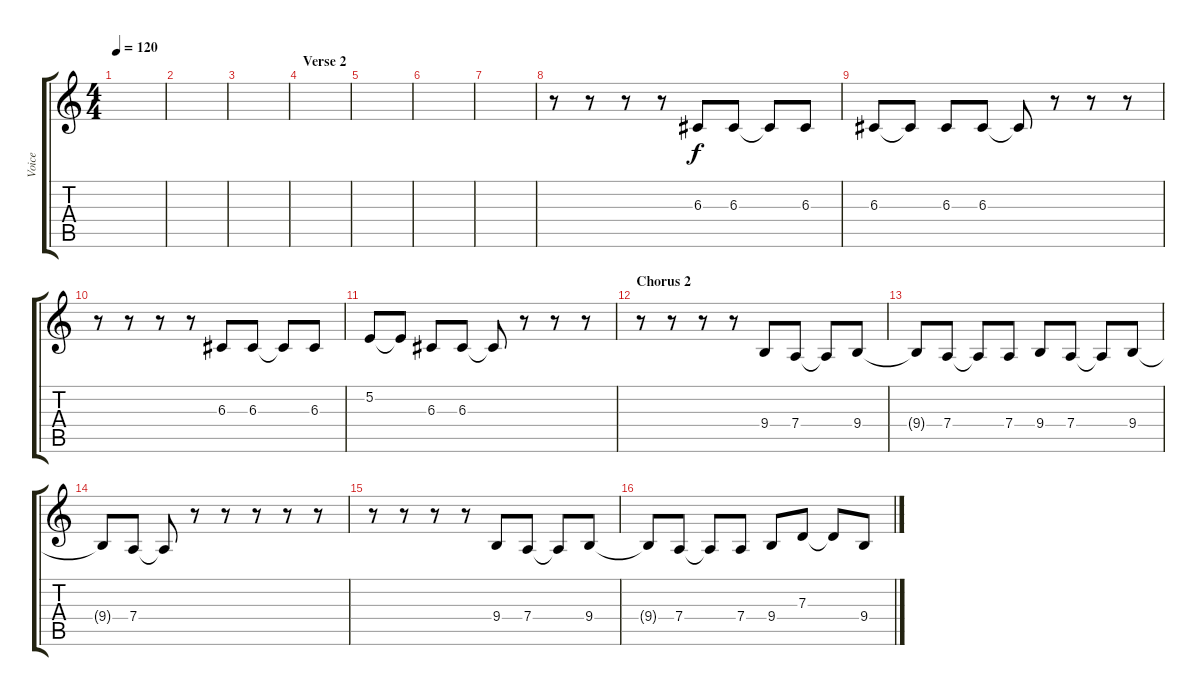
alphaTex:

\track ("Voice" "Voice") {instrument voiceoohs}
\staff {score tabs}
\tuning (E4 B3 G3 D3 A2 E2) {hide}
\ts (4 4)
\tempo 120
\clef g2
\ks c
|
|
|
\section ("" "Verse 2")
|
|
|
|
r.8 r.8 r.8 r.8 6.3.8 6.3.8 6.3{t}.8 6.3.8 |
6.3.8 6.3{t}.8 6.3.8 6.3.8 6.3{t}.8 r.8 r.8 r.8 |
r.8 r.8 r.8 r.8 6.3.8 6.3.8 6.3{t}.8 6.3.8 |
5.2.8 5.2{t}.8 6.3.8 6.3.8 6.3{t}.8 r.8 r.8 r.8 |
\section ("" "Chorus 2")
r.8 r.8 r.8 r.8 9.4.8 7.4.8 7.4{t}.8 9.4.8 |
9.4{t}.8 7.4.8 7.4{t}.8 7.4.8 9.4.8 7.4.8 7.4{t}.8 9.4.8 |
9.4{t}.8 7.4.8 7.4{t}.8 r.8 r.8 r.8 r.8 r.8 |
r.8 r.8 r.8 r.8 9.4.8 7.4.8 7.4{t}.8 9.4.8 |
9.4{t}.8 7.4.8 7.4{t}.8 7.4.8 9.4.8 7.3.8 7.3{t}.8 9.4.8
